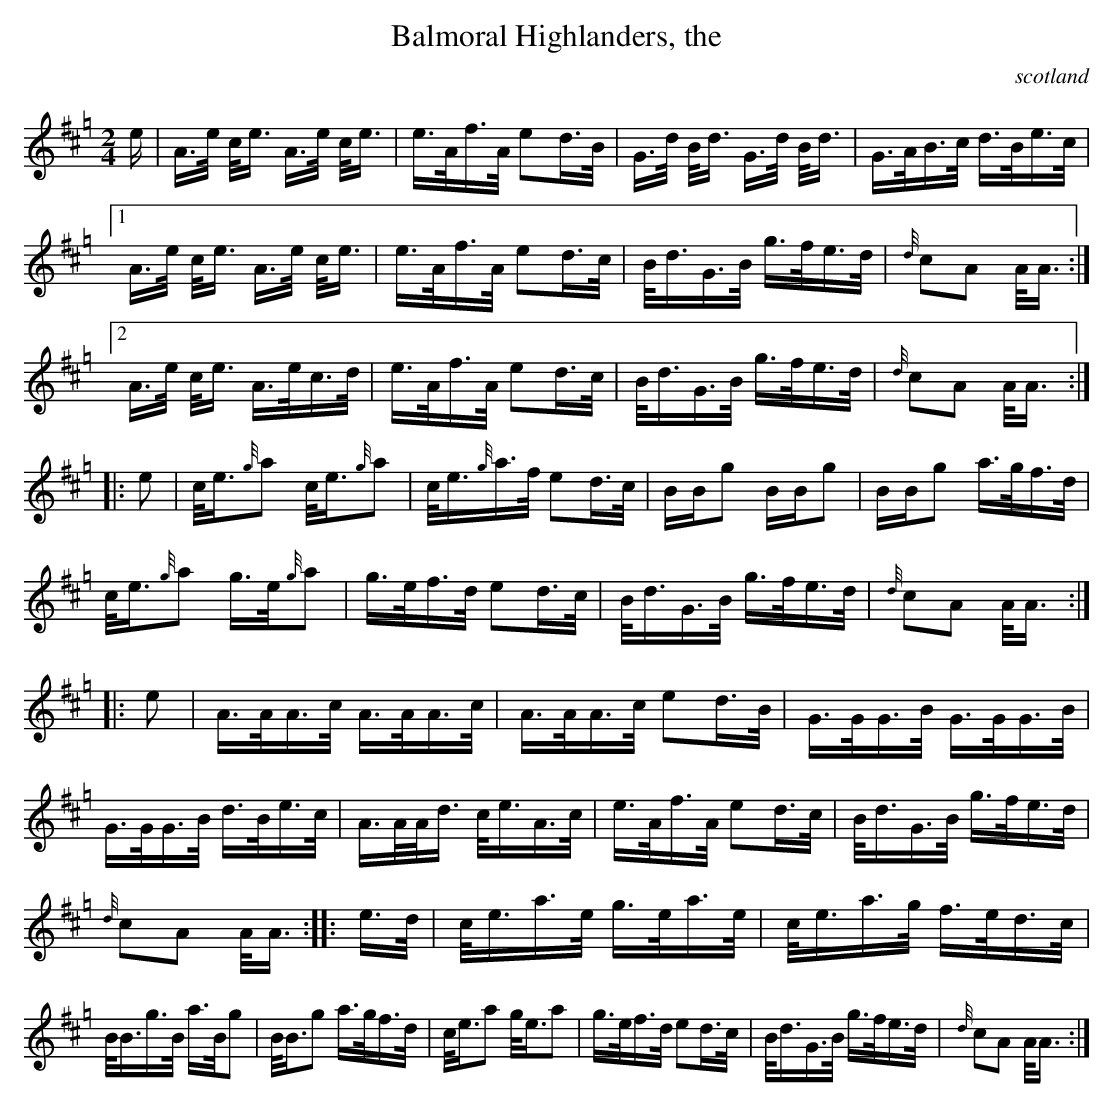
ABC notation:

X:1
T:Balmoral Highlanders, the
O:scotland
M:2/4
K:Hp
e|\
A>e c<e A>e c<e|e>Af>A e2d>B|\
G>d B<d G>d B<d|G>AB>c d>Be>c|1\
A>e c<e A>e c<e|e>Af>A e2d>c|\
B<dG>B g>fe>d|{d}c2A2 A<A :|2\
A>e c<e A>ec>d|e>Af>A e2d>c|\
B<dG>B g>fe>d|{d}c2A2 A<A::\
e2|\
c<e{g}a2 c<e{g}a2|c<e{g}a>f e2d>c|\
BBg2 BBg2|BBg2 a>gf>d|\
c<e{g}a2 g>e{g}a2|g>ef>d e2d>c|\
B<dG>B g>fe>d|{d}c2A2 A<A::\
e2|\
A>AA>c A>AA>c|A>AA>c e2d>B|\
G>GG>B G>GG>B|G>GG>B d>Be>c|\
A>AA<d c<eA>c|e>Af>A e2d>c|\
B<dG>B g>fe>d|{d}c2A2 A<A::\
e>d|\
c<ea>e g>ea>e|c<ea>g f>ed>c|\
B<Bg>B a>Bg2|B<Bg2 a>gf>d|\
c<ea2 g<ea2|g>ef>d e2d>c|\
B<dG>B g>fe>d|{d}c2A2 A<A:|
